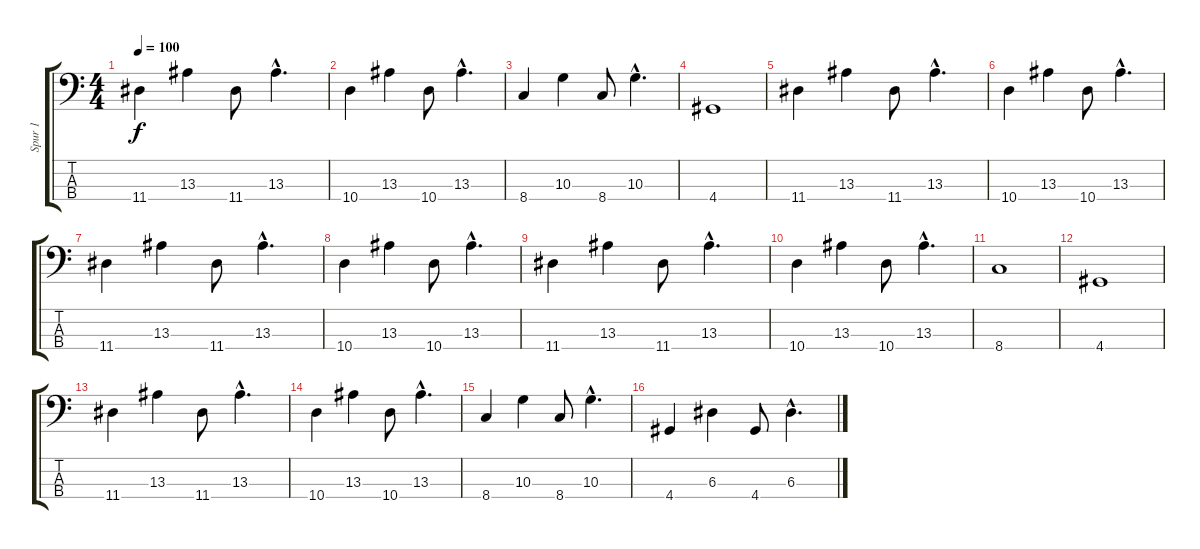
\track ("Spur 1" "Spur 1") {instrument electricbassfinger}
\staff {score tabs}
\tuning (G2 D2 A1 E1) {hide}
\ts (4 4)
\tempo 100
\clef f4
\ks c
11.4.4{dy f} 13.3.4 11.4.8 13.3{hac}.4{d} |
10.4.4 13.3.4 10.4.8 13.3{hac}.4{d} |
8.4.4 10.3.4 8.4.8 10.3{hac}.4{d} |
4.4.1 |
11.4.4 13.3.4 11.4.8 13.3{hac}.4{d} |
10.4.4 13.3.4 10.4.8 13.3{hac}.4{d} |
11.4.4 13.3.4 11.4.8 13.3{hac}.4{d} |
10.4.4 13.3.4 10.4.8 13.3{hac}.4{d} |
11.4.4 13.3.4 11.4.8 13.3{hac}.4{d} |
10.4.4 13.3.4 10.4.8 13.3{hac}.4{d} |
8.4.1 |
4.4.1 |
11.4.4 13.3.4 11.4.8 13.3{hac}.4{d} |
10.4.4 13.3.4 10.4.8 13.3{hac}.4{d} |
8.4.4 10.3.4 8.4.8 10.3{hac}.4{d} |
4.4.4 6.3.4 4.4.8 6.3{hac}.4{d}
